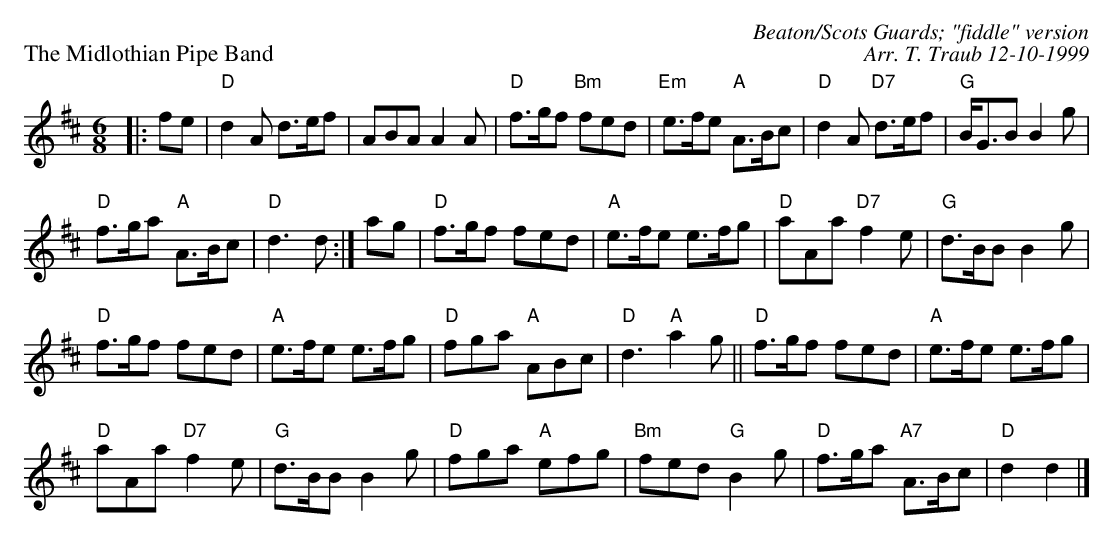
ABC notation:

X:1
P: The Midlothian Pipe Band
C: Beaton/Scots Guards; "fiddle" version
C: Arr. T. Traub 12-10-1999
M: 6/8
K: D
L: 1/8
|: fe|"D"d2 A d>ef|ABA A2 A|"D"f>gf "Bm"fed|"Em"e>fe "A"A>Bc|"D"d2 A "D7"d>ef|"G"B<GB B2 g|
"D"f>ga "A"A>Bc|"D"d3 d :| ag|"D"f>gf fed|"A"e>fe e>fg|"D"aAa "D7"f2 e|"G"d>BB B2 g|
"D"f>gf fed|"A"e>fe e>fg|"D"fga "A"ABc|"D"d3 "A"a2 g|| "D"f>gf fed|"A"e>fe e>fg|
"D"aAa "D7"f2 e|"G"d>BB B2 g|"D"fga "A"efg|"Bm"fed "G"B2 g|"D"f>ga "A7"A>Bc|"D"d2 d2 |]
